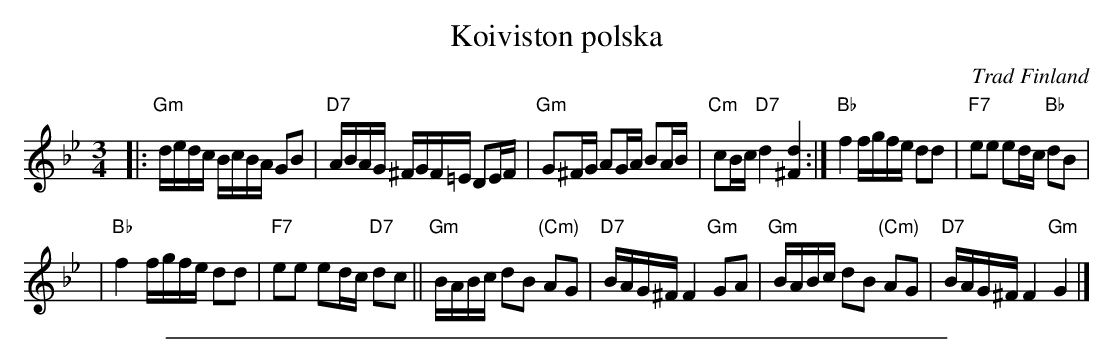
X:1
T: Koiviston polska
O: Trad Finland
M: 3/4
L: 1/16
K: Gm
|:"Gm"dedc BcBA G2B2 \
| "D7"ABAG ^FGF=E D2EF \
| "Gm"G2^FG A2GA B2AB \
| "Cm"c2Bc "D7"d4 [d4^F4] \
:|"Bb"f4 fgfe d2d2 \
| "F7"e2e2 e2dc "Bb"d2B2 |
| "Bb"f4 fgfe d2d2 \
| "F7"e2e2 e2dc "D7"d2c2 \
||"Gm"BABc d2B2 "(Cm)"A2G2 \
| "D7"BAG^F F4 "Gm"G2A2 \
| "Gm"BABc d2B2 "(Cm)"A2G2 \
| "D7"BAG^F F4 "Gm"G4 |]
